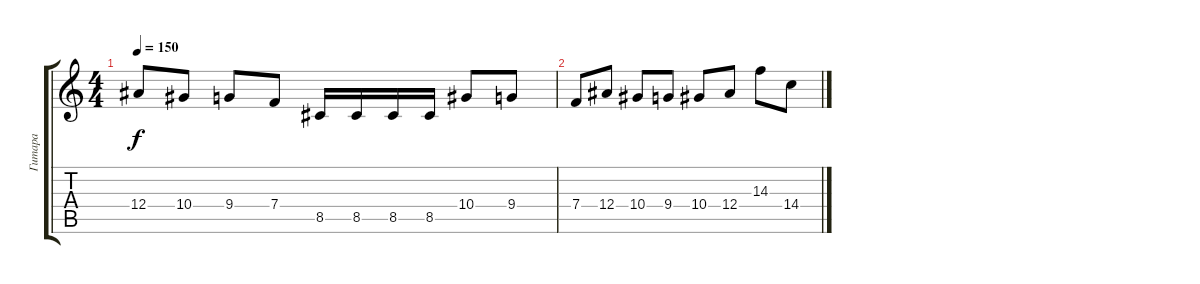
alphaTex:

\track ("Гитара" "Гитара") {instrument distortionguitar}
\staff {score tabs}
\tuning (C4 G3 Eb3 Bb2 F2 C2) {hide}
\ts (4 4)
\tempo 150
\clef g2
\ks c
12.4.8{dy f} 10.4.8 9.4.8 7.4.8 8.5.16 8.5.16 8.5.16 8.5.16 10.4.8 9.4.8 |
7.4.8 12.4.8 10.4.8 9.4.8 10.4.8 12.4.8 14.3.8 14.4.8
